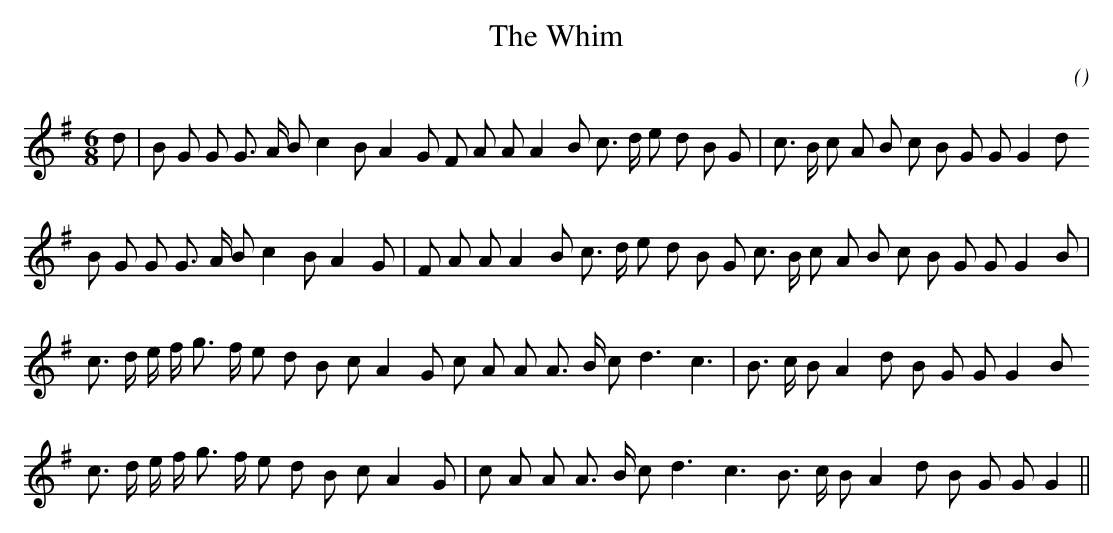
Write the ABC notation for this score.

X:1
T: The Whim
C:
O:
M:6/8
K:G
K:G
M:6/8
L:1/16
d2 |B2 G2 G2 G3 A B2 c4 B2 A4 G2 F2 A2 A2 A4 B2 c3 d e2 d2 B2 G2 |c3 B c2 A2 B2 c2 B2 G2 G2 G4 d2
B2 G2 G2 G3 A B2 c4 B2 A4 G2 |F2 A2 A2 A4 B2 c3 d e2 d2 B2 G2 c3 B c2 A2 B2 c2 B2 G2 G2 G4 B2 |
c3 d e f g3 f e2 d2 B2 c2 A4 G2 c2 A2 A2 A3 B c2 d6 c6 |B3 c B2 A4 d2 B2 G2 G2 G4 B2
c3 d e f g3 f e2 d2 B2 c2 A4 G2 |c2 A2 A2 A3 B c2 d6 c6 B3 c B2 A4 d2 B2 G2 G2 G4 ||
